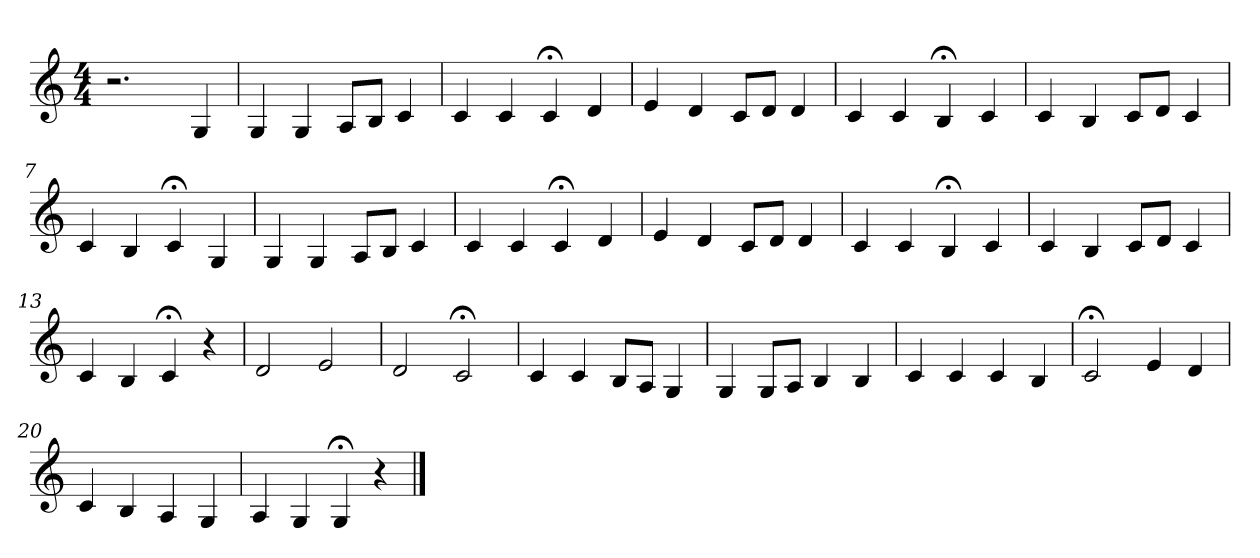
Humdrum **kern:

**kern
*part1
*staff1
*clefG2
*k[]
*C:
*M4/4
=1
2.r
4G
=2
4G
4G
8A/L
8B/J
4c
=3
4c
4c
4c;<
4d
=4
4e
4d
8c/L
8d/J
4d
=5
4c
4c
4B;<
4c
=6
4c
4B
8c/L
8d/J
4c
=7
4c
4B
4c;<
4G
=8
4G
4G
8A/L
8B/J
4c
=9
4c
4c
4c;<
4d
=10
4e
4d
8c/L
8d/J
4d
=11
4c
4c
4B;<
4c
=12
4c
4B
8c/L
8d/J
4c
=13
4c
4B
4c;<
4r
=14
2d
2e
=15
2d
2c;<
=16
4c
4c
8B/L
8A/J
4G
=17
4G
8G/L
8A/J
4B
4B
=18
4c
4c
4c
4B
=19
2c;<
4e
4d
=20
4c
4B
4A
4G
=21
4A
4G
4G;<
4r
==
*-
